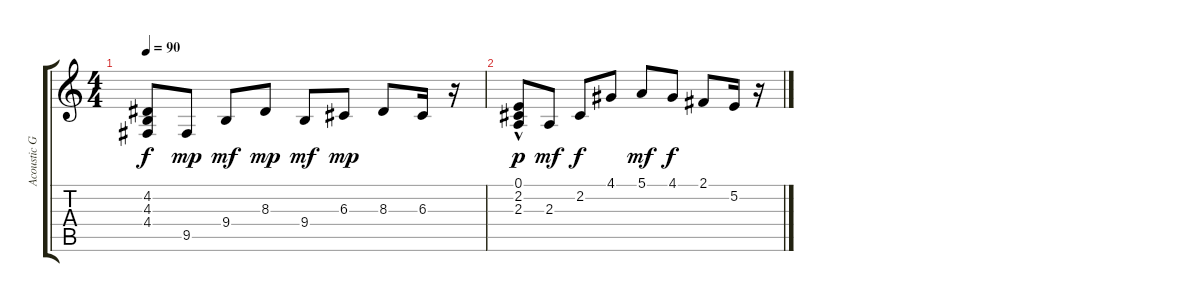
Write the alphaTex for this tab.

\track ("Acoustic Grand Piano (Right Hand)" "Acoustic G") {instrument acousticgrandpiano}
\staff {score tabs}
\tuning (E4 B3 G3 D3 A2 E2) {hide}
\ts (4 4)
\tempo 90
\clef g2
\ks c
(4.2 4.3 4.4).8{dy f} 9.5.8{dy mp} 9.4.8{dy mf} 8.3.8{dy mp} 9.4.8{dy mf} 6.3.8{dy mp} 8.3.8 6.3.16 r.16 |
(0.1 2.2{hac} 2.3).8{dy p} 2.3.8{dy mf} 2.2.8{dy f} 4.1.8 5.1.8{dy mf} 4.1.8{dy f} 2.1.8 5.2.16 r.16
